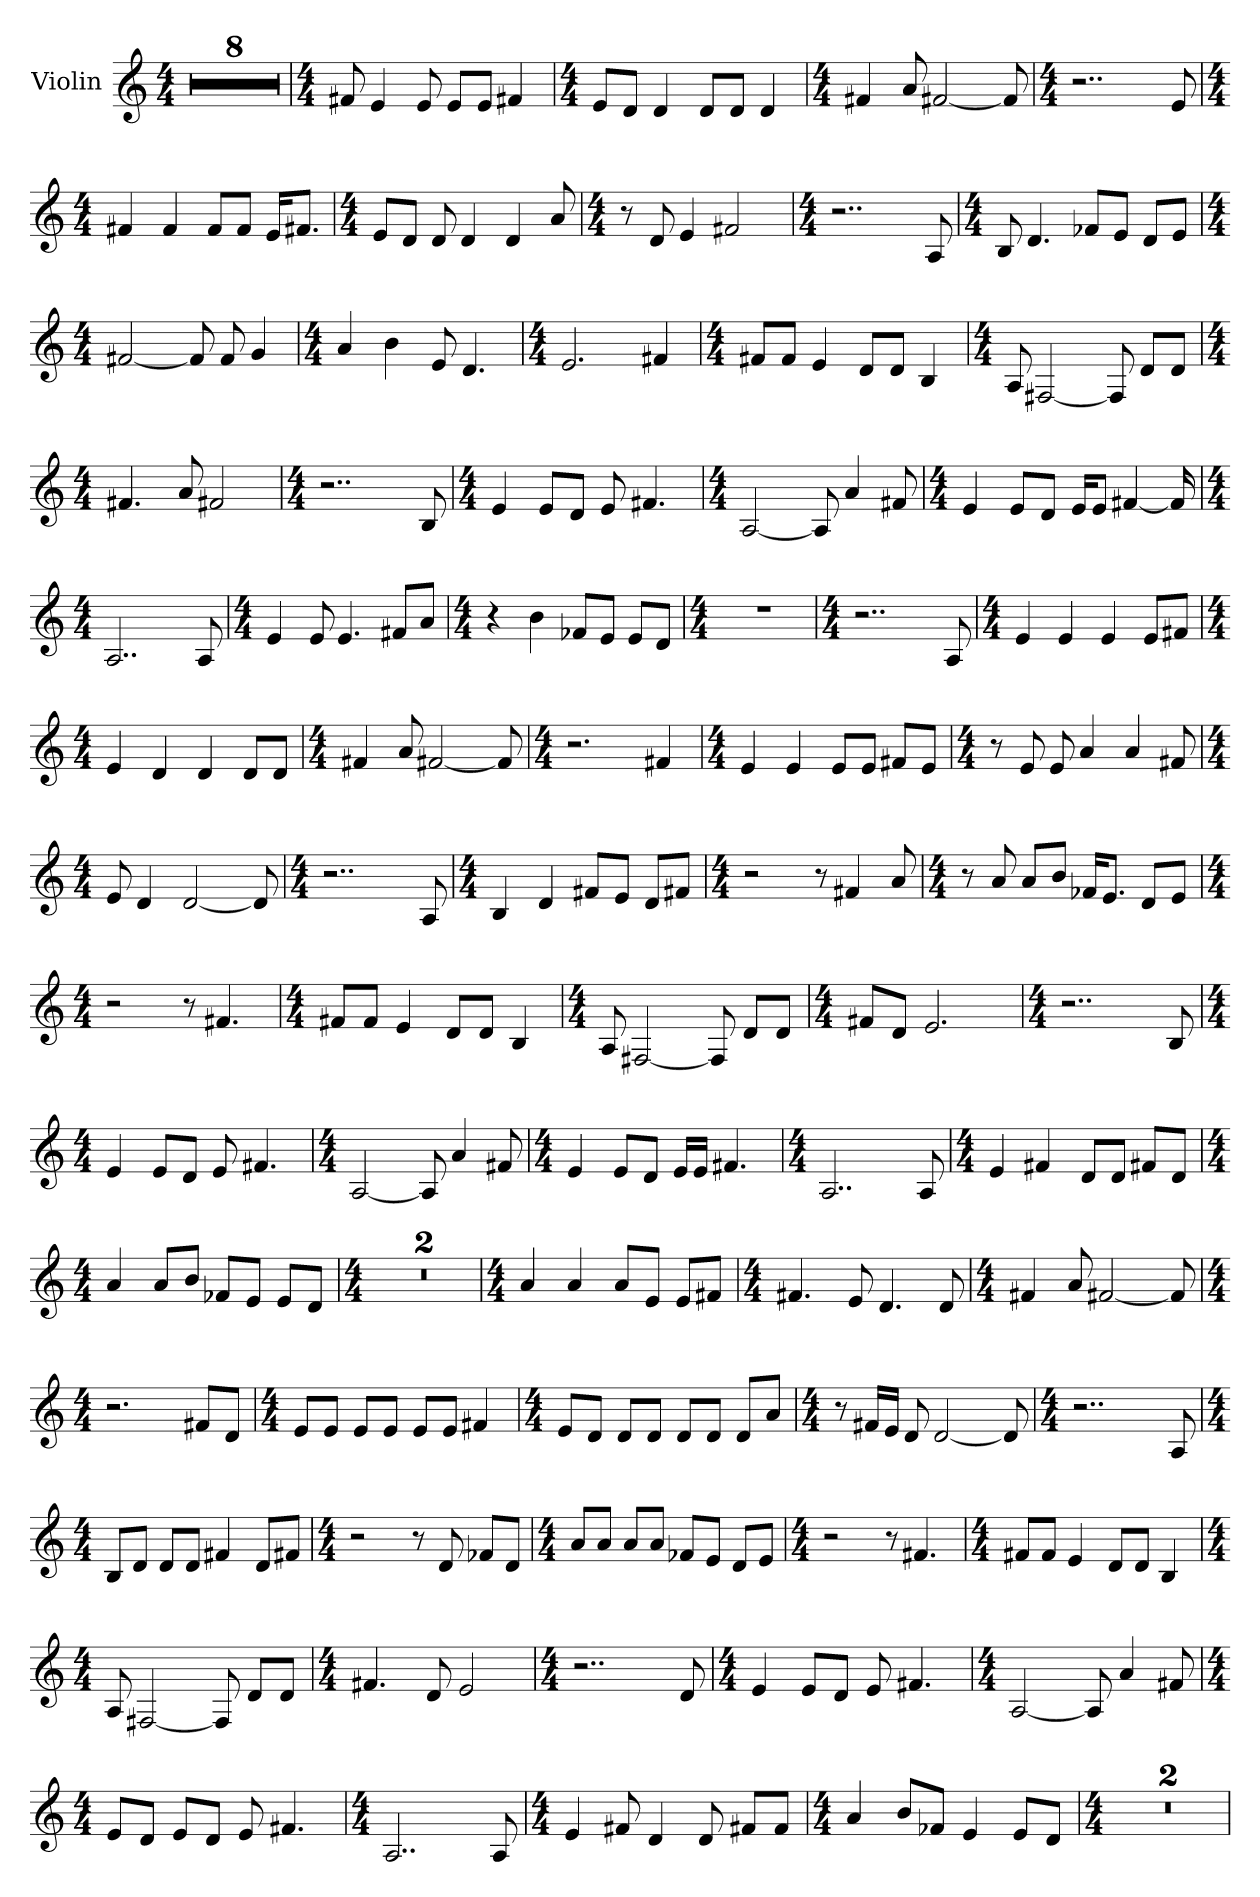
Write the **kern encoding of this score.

**kern
*part1
*staff1
*I"Violin
*I'Vln
*M4/4
=
1r
=
*M4/4
1r
=
*M4/4
1r
=
*M4/4
1r
=
*M4/4
1r
=
*M4/4
1r
=
*M4/4
1r
=
*M4/4
1r
=
*M4/4
8f#X
4e
8e
8eL
8eJ
4f#X
=
*M4/4
8eL
8dJ
4d
8dL
8dJ
4d
=
*M4/4
4f#X
8a
[2f#X
8f#]
=
*M4/4
2..r
8e
=
*M4/4
4f#X
4f#
8f#L
8f#J
16eKL
8.f#XJ
=
*M4/4
8eL
8dJ
8d
4d
4d
8a
=
*M4/4
8r
8d
4e
2f#X
=
*M4/4
2..r
8A
=
*M4/4
8B
4.d
8f-XL
8eJ
8dL
8eJ
=
*M4/4
[2f#X
8f#]
8f#
4g
=
*M4/4
4a
4b
8e
4.d
=
*M4/4
2.e
4f#X
=
*M4/4
8f#XL
8f#J
4e
8dL
8dJ
4B
=
*M4/4
8A
[2F#X
8F#]
8dL
8dJ
=
*M4/4
4.f#X
8a
2f#X
=
*M4/4
2..r
8B
=
*M4/4
4e
8eL
8dJ
8e
4.f#X
=
*M4/4
[2A
8A]
4a
8f#X
=
*M4/4
4e
8eL
8dJ
16eKL
8eJ
[4f#X
16f#]
=
*M4/4
2..A
8A
=
*M4/4
4e
8e
4.e
8f#XL
8aJ
=
*M4/4
4r
4b
8f-XL
8eJ
8eL
8dJ
=
*M4/4
1r
=
*M4/4
2..r
8A
=
*M4/4
4e
4e
4e
8eL
8f#XJ
=
*M4/4
4e
4d
4d
8dL
8dJ
=
*M4/4
4f#X
8a
[2f#X
8f#]
=
*M4/4
2.r
4f#X
=
*M4/4
4e
4e
8eL
8eJ
8f#XL
8eJ
=
*M4/4
8r
8e
8e
4a
4a
8f#X
=
*M4/4
8e
4d
[2d
8d]
=
*M4/4
2..r
8A
=
*M4/4
4B
4d
8f#XL
8eJ
8dL
8f#XJ
=
*M4/4
2r
8r
4f#X
8a
=
*M4/4
8r
8a
8aL
8bJ
16f-XKL
8.eJ
8dL
8eJ
=
*M4/4
2r
8r
4.f#X
=
*M4/4
8f#XL
8f#J
4e
8dL
8dJ
4B
=
*M4/4
8A
[2F#X
8F#]
8dL
8dJ
=
*M4/4
8f#XL
8dJ
2.e
=
*M4/4
2..r
8B
=
*M4/4
4e
8eL
8dJ
8e
4.f#X
=
*M4/4
[2A
8A]
4a
8f#X
=
*M4/4
4e
8eL
8dJ
16eLL
16eJJ
4.f#X
=
*M4/4
2..A
8A
=
*M4/4
4e
4f#X
8dL
8dJ
8f#XL
8dJ
=
*M4/4
4a
8aL
8bJ
8f-XL
8eJ
8eL
8dJ
=
*M4/4
1r
=
*M4/4
1r
=
*M4/4
4a
4a
8aL
8eJ
8eL
8f#XJ
=
*M4/4
4.f#X
8e
4.d
8d
=
*M4/4
4f#X
8a
[2f#X
8f#]
=
*M4/4
2.r
8f#XL
8dJ
=
*M4/4
8eL
8eJ
8eL
8eJ
8eL
8eJ
4f#X
=
*M4/4
8eL
8dJ
8dL
8dJ
8dL
8dJ
8dL
8aJ
=
*M4/4
8r
16f#XLL
16eJJ
8d
[2d
8d]
=
*M4/4
2..r
8A
=
*M4/4
8BL
8dJ
8dL
8dJ
4f#X
8dL
8f#XJ
=
*M4/4
2r
8r
8d
8f-XL
8dJ
=
*M4/4
8aL
8aJ
8aL
8aJ
8f-XL
8eJ
8dL
8eJ
=
*M4/4
2r
8r
4.f#X
=
*M4/4
8f#XL
8f#J
4e
8dL
8dJ
4B
=
*M4/4
8A
[2F#X
8F#]
8dL
8dJ
=
*M4/4
4.f#X
8d
2e
=
*M4/4
2..r
8d
=
*M4/4
4e
8eL
8dJ
8e
4.f#X
=
*M4/4
[2A
8A]
4a
8f#X
=
*M4/4
8eL
8dJ
8eL
8dJ
8e
4.f#X
=
*M4/4
2..A
8A
=
*M4/4
4e
8f#X
4d
8d
8f#XL
8f#J
=
*M4/4
4a
8bL
8f-XJ
4e
8eL
8dJ
=
*M4/4
1r
=
*M4/4
1r
=
*-
